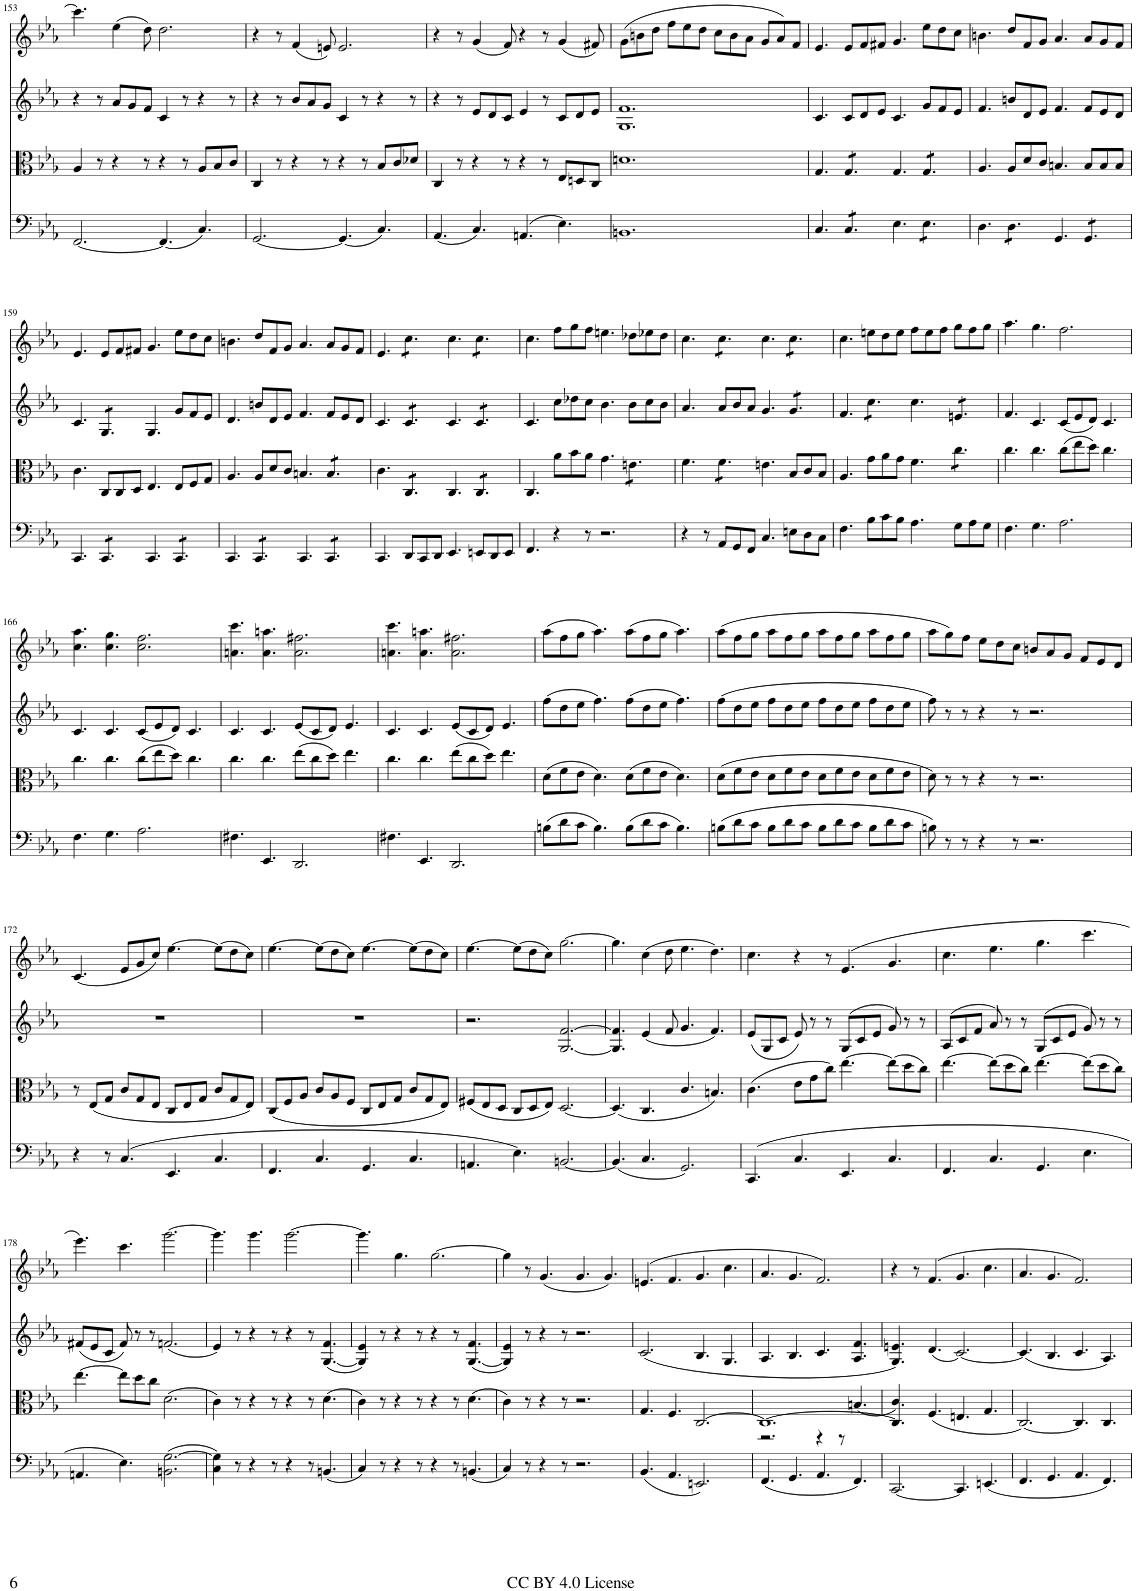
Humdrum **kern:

**kern	**kern	**kern	**kern
*part4	*part3	*part2	*part1
*staff4	*staff3	*staff2	*staff1
*I"Cello	*I"Viola	*I"Violin II	*I"Violin I
*	*I'Vla	*I'Vln	*I'Vln
!!LO:PB:g=z
*clefF4	*clefC3	*clefG2	*clefG2
*k[b-e-a-]	*k[b-e-a-]	*k[b-e-a-]	*k[b-e-a-]
*M12/8	*M12/8	*M12/8	*M12/8
=153	=153	=153	=153
[2.FF/	4A-/	4r	4.ccc\]
.	8r	8r	.
.	4r	8a-/L	(4ee-\
.	.	8g/	.
.	8r	8f/J	8dd\)
(4.FF/]	4r	4c/	2.dd\
.	8r	8r	.
4.C/)	8A-/L	4r	.
.	8B-/	.	.
.	8c/J	8r	.
=154	=154	=154	=154
[2.GG/	4C/	4r	4r
.	8r	8r	8r
.	4r	8b-/L	(4f/
.	.	8a-/	.
.	8r	8g/J	8en/)
(4.GG/]	4r	4c/	2.e/
.	8r	8r	.
4.C/)	8B-/L	4r	.
.	8c/	.	.
.	8d-X/J	8r	.
=155	=155	=155	=155
(4.AA-/	4C/	4r	4r
.	8r	8r	8r
4.C/)	4r	8e-/L	(4g/
.	.	8d/	.
.	8r	8c/J	8f/)
(4.AAn/	4r	4e-/	4r
.	8r	8r	8r
4.E-\)	8E-/L	8c/L	(4g/
.	8Dn/	8d/	.
.	8C/J	8e-/J	8f#X/)
=156	=156	=156	=156
1.BBn	1.dn	1.G 1.f	(8g\L
.	.	.	8bn\
.	.	.	8dd\J
.	.	.	8ff\L
.	.	.	8ee-\
.	.	.	8dd\J
.	.	.	8cc\L
.	.	.	8b\
.	.	.	8a-\J
.	.	.	8g/L
.	.	.	8a-/)
.	.	.	8f/J
=157	=157	=157	=157
4.C/	4.G/	4.c/	4.e-/
*tremolo	*	*	*
*	*tremolo	*	*
8C/L	8G/L	8c/L	8e-/L
8C/	8G/	8d/	8f/
8C/J	8G/J	8e-/J	8f#X/J
*	*Xtremolo	*	*
*Xtremolo	*	*	*
4.E-\	4.G/	4.c/	4.g/
*tremolo	*	*	*
*	*tremolo	*	*
8E-\L	8G/L	8g/L	8ee-\L
8E-\	8G/	8f/	8dd\
8E-\J	8G/J	8e-/J	8cc\J
*	*Xtremolo	*	*
*Xtremolo	*	*	*
=158	=158	=158	=158
4.D\	4.A-/	4.f/	4.bn\
*tremolo	*	*	*
8D\L	8A-/L	8bn/L	8dd/L
8D\	8d/	8d/	8f/
8D\J	8c/J	8e-/J	8g/J
*Xtremolo	*	*	*
4.GG/	4.Bn/	4.f/	4.a-/
*tremolo	*	*	*
8GG/L	8B/L	8f/L	8a-/L
8GG/	8B/	8e-/	8g/
8GG/J	8B/J	8d/J	8f/J
*Xtremolo	*	*	*
!!LO:LB:g=z
=159	=159	=159	=159
4.CC/	4.c\	4.c/	4.e-/
*tremolo	*	*	*
*	*	*tremolo	*
8CC/L	8C/L	8G/L	8e-/L
8CC/	8C/	8G/	8f/
8CC/J	8D/J	8G/J	8f#X/J
*	*	*Xtremolo	*
*Xtremolo	*	*	*
4.CC/	4.E-/	4.G/	4.g/
*tremolo	*	*	*
8CC/L	8E-/L	8g/L	8ee-\L
8CC/	8F/	8f/	8dd\
8CC/J	8G/J	8e-/J	8cc\J
*Xtremolo	*	*	*
=160	=160	=160	=160
4.CC/	4.A-/	4.d/	4.bn\
*tremolo	*	*	*
8CC/L	8A-/L	8bn/L	8dd/L
8CC/	8d/	8d/	8f/
8CC/J	8c/J	8e-/J	8g/J
*Xtremolo	*	*	*
4.CC/	4.Bn/	4.f/	4.a-/
*tremolo	*	*	*
*	*tremolo	*	*
8CC/L	8B/L	8f/L	8a-/L
8CC/	8B/	8e-/	8g/
8CC/J	8B/J	8d/J	8f/J
*	*Xtremolo	*	*
*Xtremolo	*	*	*
=161	=161	=161	=161
4.CC/	4.c\	4.c/	4.e-/
*	*tremolo	*	*
*	*	*tremolo	*
*	*	*	*tremolo
8DD/L	8C/L	8c/L	8cc\L
8CC/	8C/	8c/	8cc\
8DD/J	8C/J	8c/J	8cc\J
*	*	*	*Xtremolo
*	*	*Xtremolo	*
*	*Xtremolo	*	*
4.EE-/	4.C/	4.c/	4.cc\
*	*tremolo	*	*
*	*	*tremolo	*
*	*	*	*tremolo
8EEn/L	8C/L	8c/L	8cc\L
8DD/	8C/	8c/	8cc\
8EE/J	8C/J	8c/J	8cc\J
*	*	*	*Xtremolo
*	*	*Xtremolo	*
*	*Xtremolo	*	*
=162	=162	=162	=162
4.FF/	4.C/	4.c/	4.cc\
4r	8a-\L	8cc\L	8ff\L
.	8b-\	8dd-X\	8gg\
8r	8a-\J	8cc\J	8ff\J
2.r	4.g\	4.b-\	4.een\
*	*tremolo	*	*
.	8en\L	8b-\L	8dd-X\L
.	8en\	8cc\	8ee-X\
.	8en\J	8b-\J	8dd-\J
*	*Xtremolo	*	*
=163	=163	=163	=163
4r	4.f\	4.a-/	4.cc\
8r	.	.	.
*	*tremolo	*	*
*	*	*	*tremolo
8AA-/L	8f\L	8a-/L	8cc\L
8GG/	8f\	8b-/	8cc\
8FF/J	8f\J	8a-/J	8cc\J
*	*	*	*Xtremolo
*	*Xtremolo	*	*
4.C/	4.en\	4.g/	4.cc\
*	*	*tremolo	*
*	*	*	*tremolo
8En\L	8B-/L	8g/L	8cc\L
8D\	8c/	8g/	8cc\
8C\J	8B-/J	8g/J	8cc\J
*	*	*	*Xtremolo
*	*	*Xtremolo	*
=164	=164	=164	=164
4.F\	4.A-/	4.f/	4.cc\
*	*	*tremolo	*
8B-\L	8g\L	8cc\L	8een\L
8c\	8a-\	8cc\	8dd\
8B-\J	8g\J	8cc\J	8ee\J
*	*	*Xtremolo	*
4.A-\	4.f\	4.cc\	8ff\L
.	.	.	8ee\
.	.	.	8ff\J
*	*tremolo	*	*
*	*	*tremolo	*
8G\L	8cc\L	8en/L	8gg\L
8A-\	8cc\	8en/	8ff\
8G\J	8cc\J	8en/J	8gg\J
*	*	*Xtremolo	*
*	*Xtremolo	*	*
=165	=165	=165	=165
4.F\	4.cc\	4.f/	4.aa-\
4.G\	4.cc\	4.c/	4.gg\
2.A-\	(8cc\L	(8c/L	2.ff\
.	8ee-\	8e-/	.
.	8dd\J)	8d/J)	.
.	4.cc\	4.c/	.
!!LO:LB:g=z
=166	=166	=166	=166
4.F\	4.cc\	4.c/	4.cc\ 4.aa-\
4.G\	4.cc\	4.c/	4.cc\ 4.gg\
2.A-\	(8cc\L	(8c/L	2.cc\ 2.ff\
.	8ee-\	8e-/	.
.	8dd\J)	8d/J)	.
.	4.cc\	4.c/	.
=167	=167	=167	=167
4.F#X\	4.cc\	4.c/	4.an\ 4.ccc\
4.EE-/	4.cc\	4.c/	4.a\ 4.aan\
2.DD/	(8ee-\L	(8e-/L	2.a\ 2.ff#X\
.	8cc\	8c/	.
.	8dd\J)	8d/J)	.
.	4.ee-\	4.e-/	.
=168	=168	=168	=168
4.F#X\	4.cc\	4.c/	4.an\ 4.ccc\
4.EE-/	4.cc\	4.c/	4.a\ 4.aan\
2.DD/	(8ee-\L	(8e-/L	2.a\ 2.ff#X\
.	8cc\	8c/	.
.	8dd\J)	8d/J)	.
.	4.ee-\	4.e-/	.
=169	=169	=169	=169
(8Bn\L	(8d\L	(8ff\L	(8aa-\L
8d\	8f\	8dd\	8ff\
8c\J	8e-\J	8ee-\J	8gg\J
4.B\)	4.d\)	4.ff\)	4.aa-\)
(8B\L	(8d\L	(8ff\L	(8aa-\L
8d\	8f\	8dd\	8ff\
8c\J	8e-\J	8ee-\J	8gg\J
4.B\)	4.d\)	4.ff\)	4.aa-\)
=170	=170	=170	=170
(8Bn\L	(8d\L	(8ff\L	(8aa-\L
8d\	8f\	8dd\	8ff\
8c\J	8e-\J	8ee-\J	8gg\J
8B\L	8d\L	8ff\L	8aa-\L
8d\	8f\	8dd\	8ff\
8c\J	8e-\J	8ee-\J	8gg\J
8B\L	8d\L	8ff\L	8aa-\L
8d\	8f\	8dd\	8ff\
8c\J	8e-\J	8ee-\J	8gg\J
8B\L	8d\L	8ff\L	8aa-\L
8d\	8f\	8dd\	8ff\
8c\J	8e-\J	8ee-\J	8gg\J
=171	=171	=171	=171
8Bn\)	8d\)	8ff\)	8aa-\L
8r	8r	8r	8gg\)
8r	8r	8r	8ff\J
4r	4r	4r	8ee-\L
.	.	.	8dd\
8r	8r	8r	8cc\J
2.r	2.r	2.r	8bn/L
.	.	.	8a-/
.	.	.	8g/J
.	.	.	8f/L
.	.	.	8e-/
.	.	.	8d/J
!!LO:LB:g=z
=172	=172	=172	=172
4r	8r	1.r	(4.c/
.	(8E-/L	.	.
8r	8G/J	.	.
(4.C/	8c/L	.	8e-/L
.	8G/	.	8g/
.	8E-/J	.	8cc/J)
4.EE-/	8C/L	.	[4.ee-\
.	8E-/	.	.
.	8G/J	.	.
4.C/	8c/L	.	(8ee-\L]
.	8G/	.	8dd\
.	8E-/J)	.	8cc\J)
=173	=173	=173	=173
4.FF/	(8C/L	1.r	[4.ee-\
.	8F/	.	.
.	8A-/J	.	.
4.C/	8c/L	.	(8ee-\L]
.	8A-/	.	8dd\
.	8F/J	.	8cc\J)
4.GG/	8C/L	.	[4.ee-\
.	8E-/	.	.
.	8G/J	.	.
4.C/	8c/L	.	(8ee-\L]
.	8G/	.	8dd\
.	8E-/J)	.	8cc\J)
=174	=174	=174	=174
4.AAn/	(8F#X/L	2.r	[4.ee-\
.	8E-/	.	.
.	8D/J	.	.
4.E-\)	8C/L	.	(8ee-\L]
.	8D/	.	8dd\
.	8E-/J)	.	8cc\J)
[2.BBn/	[2.D/	[2.G/ [2.f/	[2.gg\
=175	=175	=175	=175
(4.BB/]	(4.D/]	4.G/] 4.f/]	4.gg\]
4.C/	4.C/	(4e-/	(4cc\
.	.	8f/	8dd\
2.GG/)	4.c/	4.g/	4.ee-\
.	4.Bn/)	4.f/)	4.dd\)
=176	=176	=176	=176
(>4.CC/	(4.c\	(8e-/L	4.cc\
.	.	8G/	.
.	.	8c/J	.
4.C/	8e-\L	8e-/)	4r
.	8g\	8r	.
.	8cc\J)	8r	8r
4.EE-/	[4.ee-\	(>8G/L	(4.e-/
.	.	8c/	.
.	.	8e-/J	.
4.C/	(8ee-\L]	8g/)	4.g/
.	8dd\	8r	.
.	8cc\J)	8r	.
=177	=177	=177	=177
4.FF/	[4.ee-\	(>8A-/L	4.cc\
.	.	8c/	.
.	.	8f/J	.
4.C/	(8ee-\L]	8a-/)	4.ee-\
.	8dd\	8r	.
.	8cc\J)	8r	.
4.GG/	[4.ee-\	(>8G/L	4.gg\
.	.	8c/	.
.	.	8e-/J	.
4.E-\	(>8ee-\L]	8g/)	4.ccc\
.	8dd\	8r	.
.	8cc\J)	8r	.
!!LO:LB:g=z
=178	=178	=178	=178
4.AAn/	[4.ee-\	(8f#X/L	4.eee-\)
.	.	8e-/	.
.	.	8c/J	.
4.E-\)	8ee-\L]	8f#/)	4.ccc\
.	8dd\	8r	.
.	8cc\J	8r	.
(2.BBn\ [2.G\	(2.d\	(2.fn/	[2.ggg\
=179	=179	=179	=179
4C\ 4G\])	4c\)	4e-/)	4.ggg\]
8r	8r	8r	.
4r	4r	4r	4.ggg\
8r	8r	8r	.
4r	4r	4r	[2.ggg\
8r	8r	8r	.
(4.BBn/	(4.d\	([4.G/ 4.f/	.
=180	=180	=180	=180
4C/)	4c\)	4G/] 4e-/)	4.ggg\]
8r	8r	8r	.
4r	4r	4r	4.gg\
8r	8r	8r	.
4r	4r	4r	[2.gg\
8r	8r	8r	.
(4.BBn/	(4.d\	([4.G/ 4.f/	.
=181	=181	=181	=181
4C/)	4c\)	4G/] 4e-/)	4gg\]
8r	8r	8r	8r
4r	4r	4r	(4.g/
8r	8r	8r	.
2.r	2.r	2.r	4.g/
.	.	.	4.g/)
=182	=182	=182	=182
(4.BB-/	4.G/	(2.c/	(4.en/
4.AA-/	4.F/	.	4.f/
2.EEn/)	[2.C/	4.B-/	4.g/
.	.	4.G/	4.cc\
=183	=183	=183	=183
*	*^	*	*
(4.FF/	1.C_	2.r	4.A-/	4.a-/
4.GG/	.	.	4.B-/	4.g/
4.AA-/	.	4r	4.c/	2.f/)
.	.	8r	.	.
4.FF/)	.	(4.Bn/	4.A-/ 4.f/	.
=184	=184	=184	=184	=184
[2.CC/	4.C/]	4.c/)	4.G/ 4.en/)	4r
.	.	.	.	8r
.	(4.F/	1ryy	(4.d/	(4.f/
4.CC/]	4.En/	.	[2.c/)	4.g/
(4.EEn/	4.G/	.	.	4.cc\
.	.	8ryy	.	.
*	*v	*v	*	*
=185	=185	=185	=185
4.FF/	[2.C/)	(4.c/]	4.a-/
4.GG/	.	4.B-/	4.g/
4.AA-/	4.C/]	4.c/	2.f/)
4.FF/)	4.C/	4.A-/)	.
=	=	=	=
*-	*-	*-	*-
